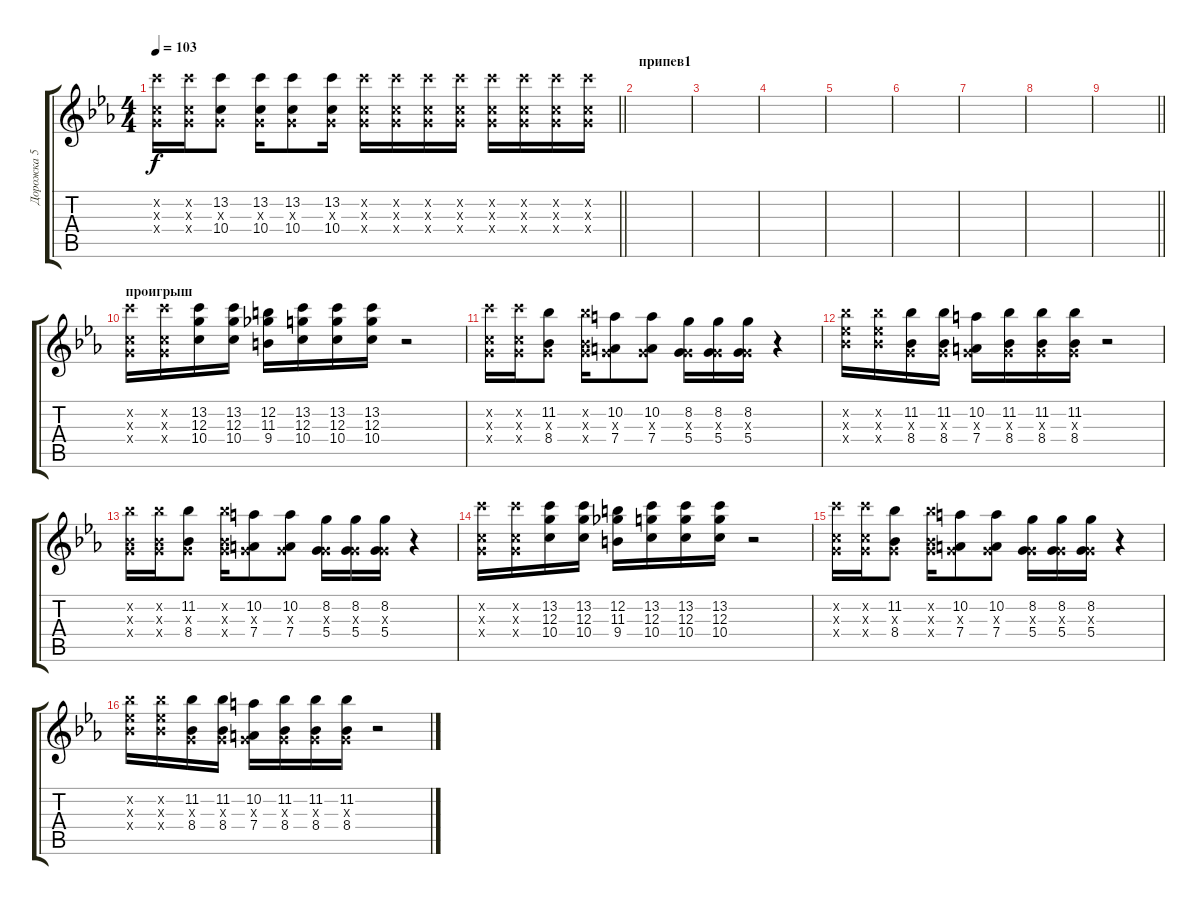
\track ("Дорожка 5" "Дорожка 5") {instrument electricguitarmuted}
\staff {score tabs}
\tuning (E4 B3 G3 D3 A2 E2) {hide}
\ts (4 4)
\tempo 103
\clef g2
\barLineRight lightlight
\ks cminor
(13.2{x} 0.3{x} 10.4{x}).16{dy f} (13.2{x} 0.3{x} 10.4{x}).16 (13.2 0.3{x} 10.4).8 (13.2 0.3{x} 10.4).16 (13.2 0.3{x} 10.4).8 (13.2 0.3{x} 10.4).16 (13.2{x} 0.3{x} 10.4{x}).16 (13.2{x} 0.3{x} 10.4{x}).16 (13.2{x} 0.3{x} 10.4{x}).16 (13.2{x} 0.3{x} 10.4{x}).16 (13.2{x} 0.3{x} 10.4{x}).16 (13.2{x} 0.3{x} 10.4{x}).16 (13.2{x} 0.3{x} 10.4{x}).16 (13.2{x} 0.3{x} 10.4{x}).16 |
\section ("" "припев1")
|
|
|
|
|
|
|
\barLineRight lightlight
|
\section ("" "проигрыш")
(13.2{x} 0.3{x} 10.4{x}).16 (13.2{x} 0.3{x} 10.4{x}).16 (13.2 12.3 10.4).16 (13.2 12.3 10.4).16 (12.2 11.3 9.4).16 (13.2 12.3 10.4).16 (13.2 12.3 10.4).16 (13.2 12.3 10.4).16 r.2 |
(13.2{x} 0.3{x} 10.4{x}).16 (13.2{x} 0.3{x} 10.4{x}).16 (11.2 0.3{x} 8.4).8 (11.2{x} 0.3{x} 8.4{x}).16 (10.2 0.3{x} 7.4).8 (10.2 0.3{x} 7.4).8 (8.2 0.3{x} 5.4).16 (8.2 0.3{x} 5.4).16 (8.2 0.3{x} 5.4).16 r.4 |
(11.2{x} 8.3{x} 8.4{x}).16 (11.2{x} 8.3{x} 8.4{x}).16 (11.2 0.3{x} 8.4).16 (11.2 0.3{x} 8.4).16 (10.2 0.3{x} 7.4).16 (11.2 0.3{x} 8.4).16 (11.2 0.3{x} 8.4).16 (11.2 0.3{x} 8.4).16 r.2 |
(11.2{x} 0.3{x} 8.4{x}).16 (11.2{x} 0.3{x} 8.4{x}).16 (11.2 0.3{x} 8.4).8 (11.2{x} 0.3{x} 8.4{x}).16 (10.2 0.3{x} 7.4).8 (10.2 0.3{x} 7.4).8 (8.2 0.3{x} 5.4).16 (8.2 0.3{x} 5.4).16 (8.2 0.3{x} 5.4).16 r.4 |
(13.2{x} 0.3{x} 10.4{x}).16 (13.2{x} 0.3{x} 10.4{x}).16 (13.2 12.3 10.4).16 (13.2 12.3 10.4).16 (12.2 11.3 9.4).16 (13.2 12.3 10.4).16 (13.2 12.3 10.4).16 (13.2 12.3 10.4).16 r.2 |
(13.2{x} 0.3{x} 10.4{x}).16 (13.2{x} 0.3{x} 10.4{x}).16 (11.2 0.3{x} 8.4).8 (11.2{x} 0.3{x} 8.4{x}).16 (10.2 0.3{x} 7.4).8 (10.2 0.3{x} 7.4).8 (8.2 0.3{x} 5.4).16 (8.2 0.3{x} 5.4).16 (8.2 0.3{x} 5.4).16 r.4 |
(11.2{x} 8.3{x} 8.4{x}).16 (11.2{x} 8.3{x} 8.4{x}).16 (11.2 0.3{x} 8.4).16 (11.2 0.3{x} 8.4).16 (10.2 0.3{x} 7.4).16 (11.2 0.3{x} 8.4).16 (11.2 0.3{x} 8.4).16 (11.2 0.3{x} 8.4).16 r.2
